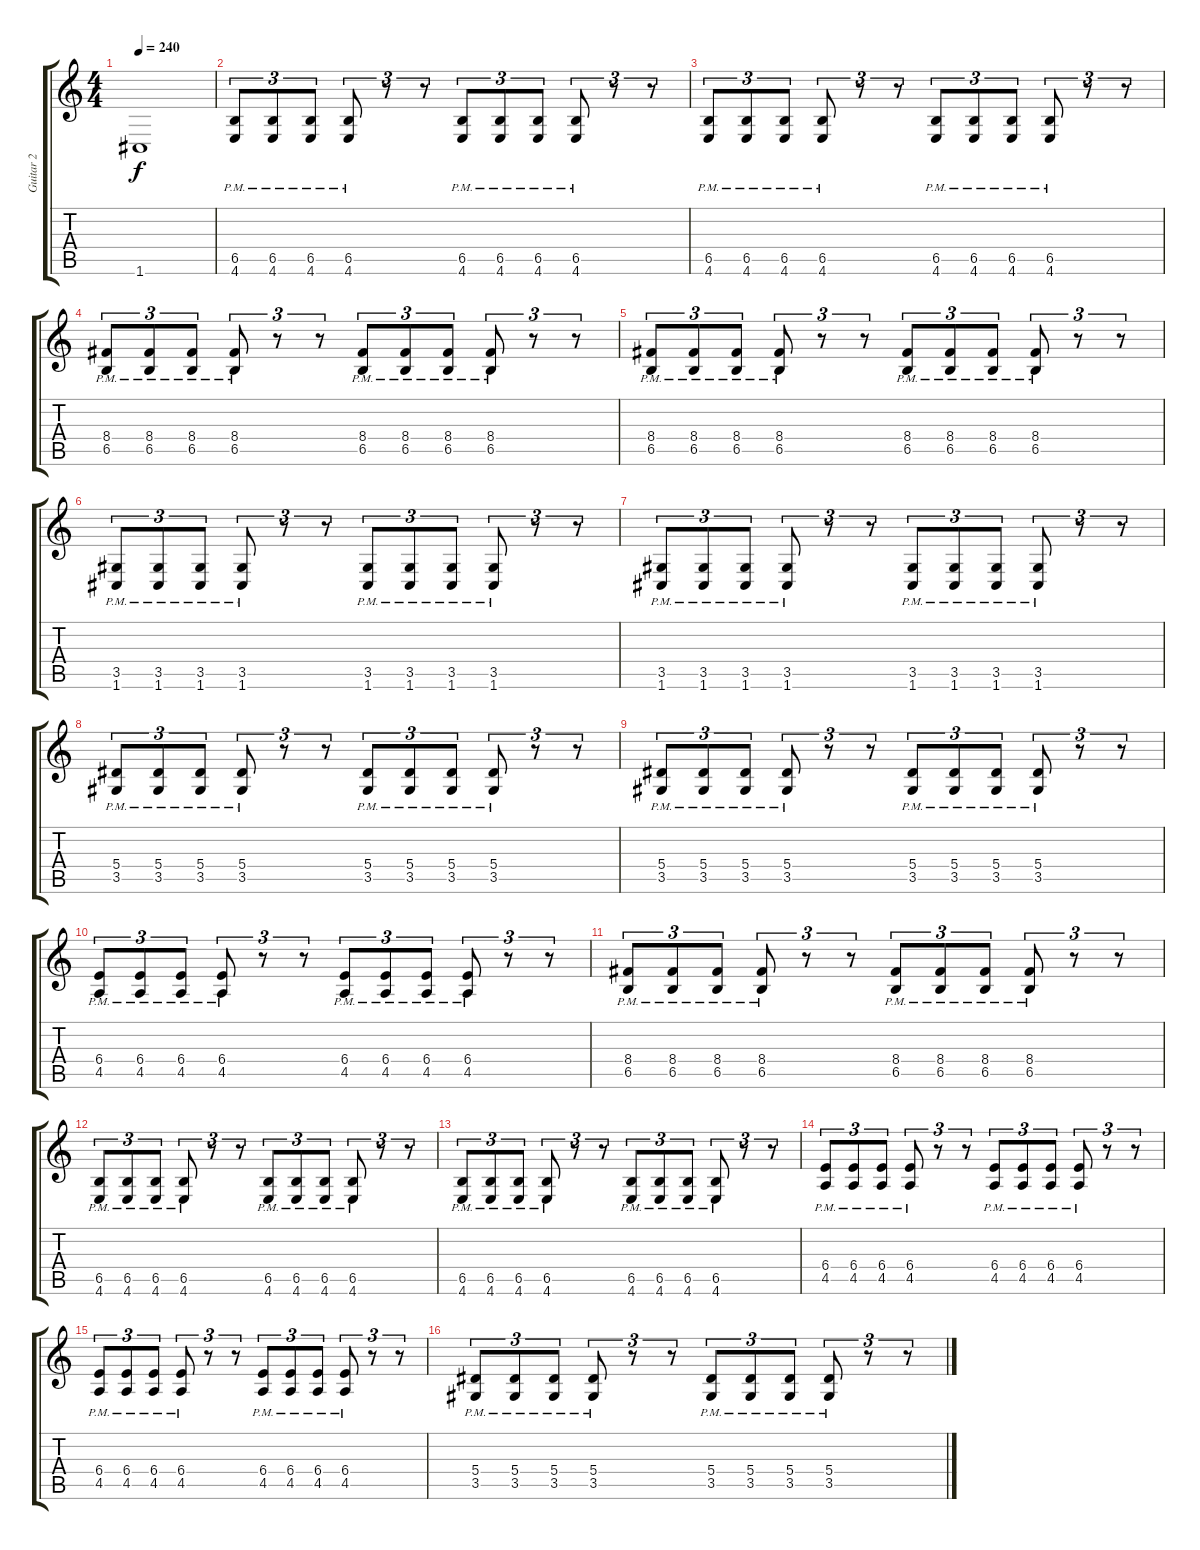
\track ("Guitar 2" "Guitar 2") {instrument distortionguitar}
\staff {score tabs}
\tuning (C4 G3 Eb3 Bb2 F2 C2) {hide}
\ts (4 4)
\tempo 240
\clef g2
\ks c
1.6{t}.1{dy f} |
(6.5{pm} 4.6{pm}).8{tu (3 2)} (6.5{pm} 4.6{pm}).8{tu (3 2)} (6.5{pm} 4.6{pm}).8{tu (3 2)} (6.5{pm} 4.6{pm}).8{tu (3 2)} r.8{tu (3 2)} r.8{tu (3 2)} (6.5{pm} 4.6{pm}).8{tu (3 2)} (6.5{pm} 4.6{pm}).8{tu (3 2)} (6.5{pm} 4.6{pm}).8{tu (3 2)} (6.5{pm} 4.6{pm}).8{tu (3 2)} r.8{tu (3 2)} r.8{tu (3 2)} |
(6.5{pm} 4.6{pm}).8{tu (3 2)} (6.5{pm} 4.6{pm}).8{tu (3 2)} (6.5{pm} 4.6{pm}).8{tu (3 2)} (6.5{pm} 4.6{pm}).8{tu (3 2)} r.8{tu (3 2)} r.8{tu (3 2)} (6.5{pm} 4.6{pm}).8{tu (3 2)} (6.5{pm} 4.6{pm}).8{tu (3 2)} (6.5{pm} 4.6{pm}).8{tu (3 2)} (6.5{pm} 4.6{pm}).8{tu (3 2)} r.8{tu (3 2)} r.8{tu (3 2)} |
(8.4{pm} 6.5{pm}).8{tu (3 2)} (8.4{pm} 6.5{pm}).8{tu (3 2)} (8.4{pm} 6.5{pm}).8{tu (3 2)} (8.4{pm} 6.5{pm}).8{tu (3 2)} r.8{tu (3 2)} r.8{tu (3 2)} (8.4{pm} 6.5{pm}).8{tu (3 2)} (8.4{pm} 6.5{pm}).8{tu (3 2)} (8.4{pm} 6.5{pm}).8{tu (3 2)} (8.4{pm} 6.5{pm}).8{tu (3 2)} r.8{tu (3 2)} r.8{tu (3 2)} |
(8.4{pm} 6.5{pm}).8{tu (3 2)} (8.4{pm} 6.5{pm}).8{tu (3 2)} (8.4{pm} 6.5{pm}).8{tu (3 2)} (8.4{pm} 6.5{pm}).8{tu (3 2)} r.8{tu (3 2)} r.8{tu (3 2)} (8.4{pm} 6.5{pm}).8{tu (3 2)} (8.4{pm} 6.5{pm}).8{tu (3 2)} (8.4{pm} 6.5{pm}).8{tu (3 2)} (8.4{pm} 6.5{pm}).8{tu (3 2)} r.8{tu (3 2)} r.8{tu (3 2)} |
(3.5{pm} 1.6{pm}).8{tu (3 2)} (3.5{pm} 1.6{pm}).8{tu (3 2)} (3.5{pm} 1.6{pm}).8{tu (3 2)} (3.5{pm} 1.6{pm}).8{tu (3 2)} r.8{tu (3 2)} r.8{tu (3 2)} (3.5{pm} 1.6{pm}).8{tu (3 2)} (3.5{pm} 1.6{pm}).8{tu (3 2)} (3.5{pm} 1.6{pm}).8{tu (3 2)} (3.5{pm} 1.6{pm}).8{tu (3 2)} r.8{tu (3 2)} r.8{tu (3 2)} |
(3.5{pm} 1.6{pm}).8{tu (3 2)} (3.5{pm} 1.6{pm}).8{tu (3 2)} (3.5{pm} 1.6{pm}).8{tu (3 2)} (3.5{pm} 1.6{pm}).8{tu (3 2)} r.8{tu (3 2)} r.8{tu (3 2)} (3.5{pm} 1.6{pm}).8{tu (3 2)} (3.5{pm} 1.6{pm}).8{tu (3 2)} (3.5{pm} 1.6{pm}).8{tu (3 2)} (3.5{pm} 1.6{pm}).8{tu (3 2)} r.8{tu (3 2)} r.8{tu (3 2)} |
(5.4{pm} 3.5{pm}).8{tu (3 2)} (5.4{pm} 3.5{pm}).8{tu (3 2)} (5.4{pm} 3.5{pm}).8{tu (3 2)} (5.4{pm} 3.5{pm}).8{tu (3 2)} r.8{tu (3 2)} r.8{tu (3 2)} (5.4{pm} 3.5{pm}).8{tu (3 2)} (5.4{pm} 3.5{pm}).8{tu (3 2)} (5.4{pm} 3.5{pm}).8{tu (3 2)} (5.4{pm} 3.5{pm}).8{tu (3 2)} r.8{tu (3 2)} r.8{tu (3 2)} |
(5.4{pm} 3.5{pm}).8{tu (3 2)} (5.4{pm} 3.5{pm}).8{tu (3 2)} (5.4{pm} 3.5{pm}).8{tu (3 2)} (5.4{pm} 3.5{pm}).8{tu (3 2)} r.8{tu (3 2)} r.8{tu (3 2)} (5.4{pm} 3.5{pm}).8{tu (3 2)} (5.4{pm} 3.5{pm}).8{tu (3 2)} (5.4{pm} 3.5{pm}).8{tu (3 2)} (5.4{pm} 3.5{pm}).8{tu (3 2)} r.8{tu (3 2)} r.8{tu (3 2)} |
(6.4{pm} 4.5{pm}).8{tu (3 2)} (6.4{pm} 4.5{pm}).8{tu (3 2)} (6.4{pm} 4.5{pm}).8{tu (3 2)} (6.4{pm} 4.5{pm}).8{tu (3 2)} r.8{tu (3 2)} r.8{tu (3 2)} (6.4{pm} 4.5{pm}).8{tu (3 2)} (6.4{pm} 4.5{pm}).8{tu (3 2)} (6.4{pm} 4.5{pm}).8{tu (3 2)} (6.4{pm} 4.5{pm}).8{tu (3 2)} r.8{tu (3 2)} r.8{tu (3 2)} |
(8.4{pm} 6.5{pm}).8{tu (3 2)} (8.4{pm} 6.5{pm}).8{tu (3 2)} (8.4{pm} 6.5{pm}).8{tu (3 2)} (8.4{pm} 6.5{pm}).8{tu (3 2)} r.8{tu (3 2)} r.8{tu (3 2)} (8.4{pm} 6.5{pm}).8{tu (3 2)} (8.4{pm} 6.5{pm}).8{tu (3 2)} (8.4{pm} 6.5{pm}).8{tu (3 2)} (8.4{pm} 6.5{pm}).8{tu (3 2)} r.8{tu (3 2)} r.8{tu (3 2)} |
(6.5{pm} 4.6{pm}).8{tu (3 2)} (6.5{pm} 4.6{pm}).8{tu (3 2)} (6.5{pm} 4.6{pm}).8{tu (3 2)} (6.5{pm} 4.6{pm}).8{tu (3 2)} r.8{tu (3 2)} r.8{tu (3 2)} (6.5{pm} 4.6{pm}).8{tu (3 2)} (6.5{pm} 4.6{pm}).8{tu (3 2)} (6.5{pm} 4.6{pm}).8{tu (3 2)} (6.5{pm} 4.6{pm}).8{tu (3 2)} r.8{tu (3 2)} r.8{tu (3 2)} |
(6.5{pm} 4.6{pm}).8{tu (3 2)} (6.5{pm} 4.6{pm}).8{tu (3 2)} (6.5{pm} 4.6{pm}).8{tu (3 2)} (6.5{pm} 4.6{pm}).8{tu (3 2)} r.8{tu (3 2)} r.8{tu (3 2)} (6.5{pm} 4.6{pm}).8{tu (3 2)} (6.5{pm} 4.6{pm}).8{tu (3 2)} (6.5{pm} 4.6{pm}).8{tu (3 2)} (6.5{pm} 4.6{pm}).8{tu (3 2)} r.8{tu (3 2)} r.8{tu (3 2)} |
(6.4{pm} 4.5{pm}).8{tu (3 2)} (6.4{pm} 4.5{pm}).8{tu (3 2)} (6.4{pm} 4.5{pm}).8{tu (3 2)} (6.4{pm} 4.5{pm}).8{tu (3 2)} r.8{tu (3 2)} r.8{tu (3 2)} (6.4{pm} 4.5{pm}).8{tu (3 2)} (6.4{pm} 4.5{pm}).8{tu (3 2)} (6.4{pm} 4.5{pm}).8{tu (3 2)} (6.4{pm} 4.5{pm}).8{tu (3 2)} r.8{tu (3 2)} r.8{tu (3 2)} |
(6.4{pm} 4.5{pm}).8{tu (3 2)} (6.4{pm} 4.5{pm}).8{tu (3 2)} (6.4{pm} 4.5{pm}).8{tu (3 2)} (6.4{pm} 4.5{pm}).8{tu (3 2)} r.8{tu (3 2)} r.8{tu (3 2)} (6.4{pm} 4.5{pm}).8{tu (3 2)} (6.4{pm} 4.5{pm}).8{tu (3 2)} (6.4{pm} 4.5{pm}).8{tu (3 2)} (6.4{pm} 4.5{pm}).8{tu (3 2)} r.8{tu (3 2)} r.8{tu (3 2)} |
(5.4{pm} 3.5{pm}).8{tu (3 2)} (5.4{pm} 3.5{pm}).8{tu (3 2)} (5.4{pm} 3.5{pm}).8{tu (3 2)} (5.4{pm} 3.5{pm}).8{tu (3 2)} r.8{tu (3 2)} r.8{tu (3 2)} (5.4{pm} 3.5{pm}).8{tu (3 2)} (5.4{pm} 3.5{pm}).8{tu (3 2)} (5.4{pm} 3.5{pm}).8{tu (3 2)} (5.4{pm} 3.5{pm}).8{tu (3 2)} r.8{tu (3 2)} r.8{tu (3 2)}
